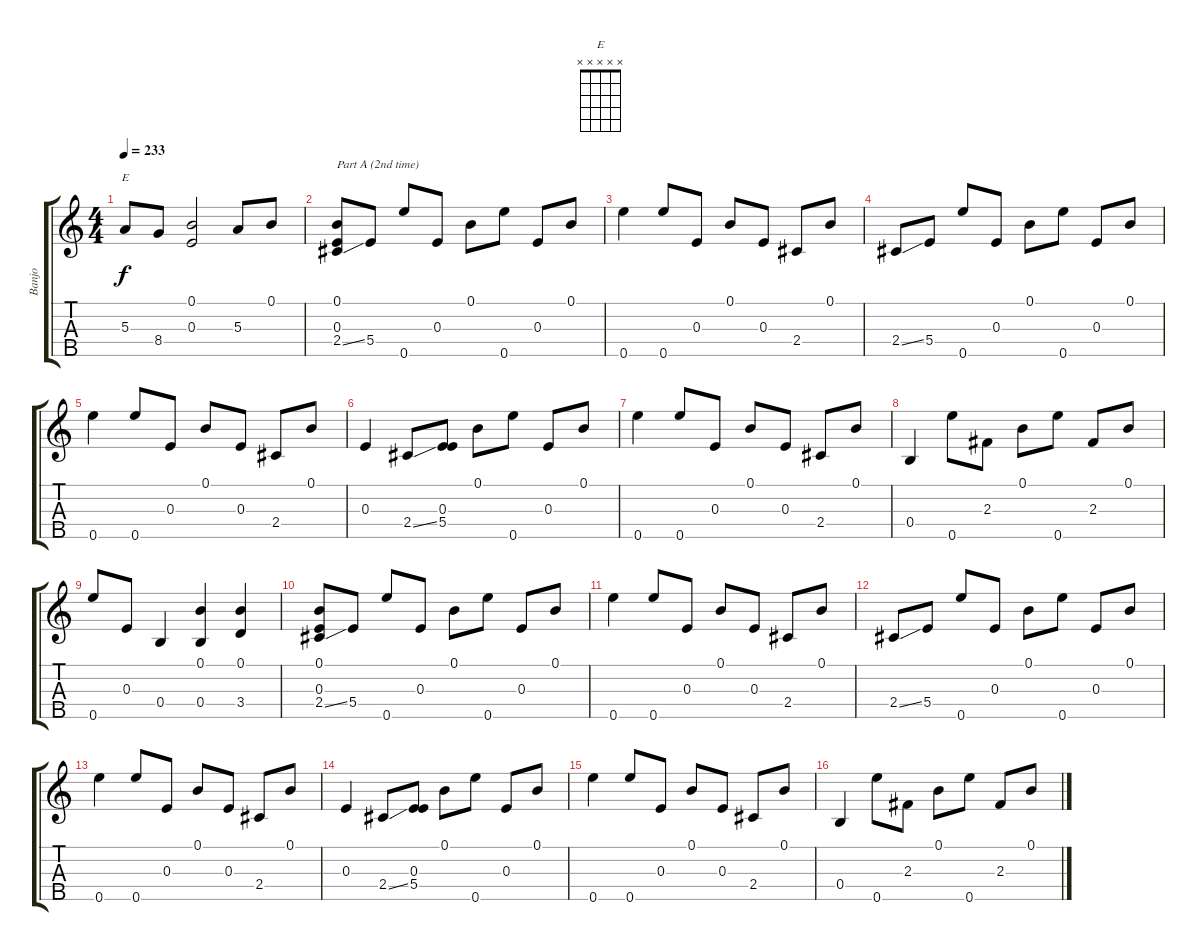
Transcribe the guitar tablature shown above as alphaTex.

\track ("Banjo" "Banjo") {instrument banjo}
\staff {score tabs}
\tuning (B3 Ab3 E3 B2 E4) {hide}
\displaytranspose 12
\chord ("E" x x x x x) {firstfret 0}
\ts (4 4)
\tempo 233
\clef g2
\ks c
5.3.8{ch "E" dy f} 8.4.8 (0.1 0.3).2 5.3.8 0.1.8 |
(0.1 0.3 2.4{ss}).8{txt "Part A (2nd time)"} 5.4.8 0.5.8 0.3.8 0.1.8 0.5.8 0.3.8 0.1.8 |
0.5.4 0.5.8 0.3.8 0.1.8 0.3.8 2.4.8 0.1.8 |
2.4{ss}.8 5.4.8 0.5.8 0.3.8 0.1.8 0.5.8 0.3.8 0.1.8 |
0.5.4 0.5.8 0.3.8 0.1.8 0.3.8 2.4.8 0.1.8 |
0.3.4 2.4{ss}.8 (0.3 5.4).8 0.1.8 0.5.8 0.3.8 0.1.8 |
0.5.4 0.5.8 0.3.8 0.1.8 0.3.8 2.4.8 0.1.8 |
0.4.4 0.5.8 2.3.8 0.1.8 0.5.8 2.3.8 0.1.8 |
0.5.8 0.3.8 0.4.4 (0.1 0.4).4 (0.1 3.4).4 |
(0.1 0.3 2.4{ss}).8 5.4.8 0.5.8 0.3.8 0.1.8 0.5.8 0.3.8 0.1.8 |
0.5.4 0.5.8 0.3.8 0.1.8 0.3.8 2.4.8 0.1.8 |
2.4{ss}.8 5.4.8 0.5.8 0.3.8 0.1.8 0.5.8 0.3.8 0.1.8 |
0.5.4 0.5.8 0.3.8 0.1.8 0.3.8 2.4.8 0.1.8 |
0.3.4 2.4{ss}.8 (0.3 5.4).8 0.1.8 0.5.8 0.3.8 0.1.8 |
0.5.4 0.5.8 0.3.8 0.1.8 0.3.8 2.4.8 0.1.8 |
0.4.4 0.5.8 2.3.8 0.1.8 0.5.8 2.3.8 0.1.8
